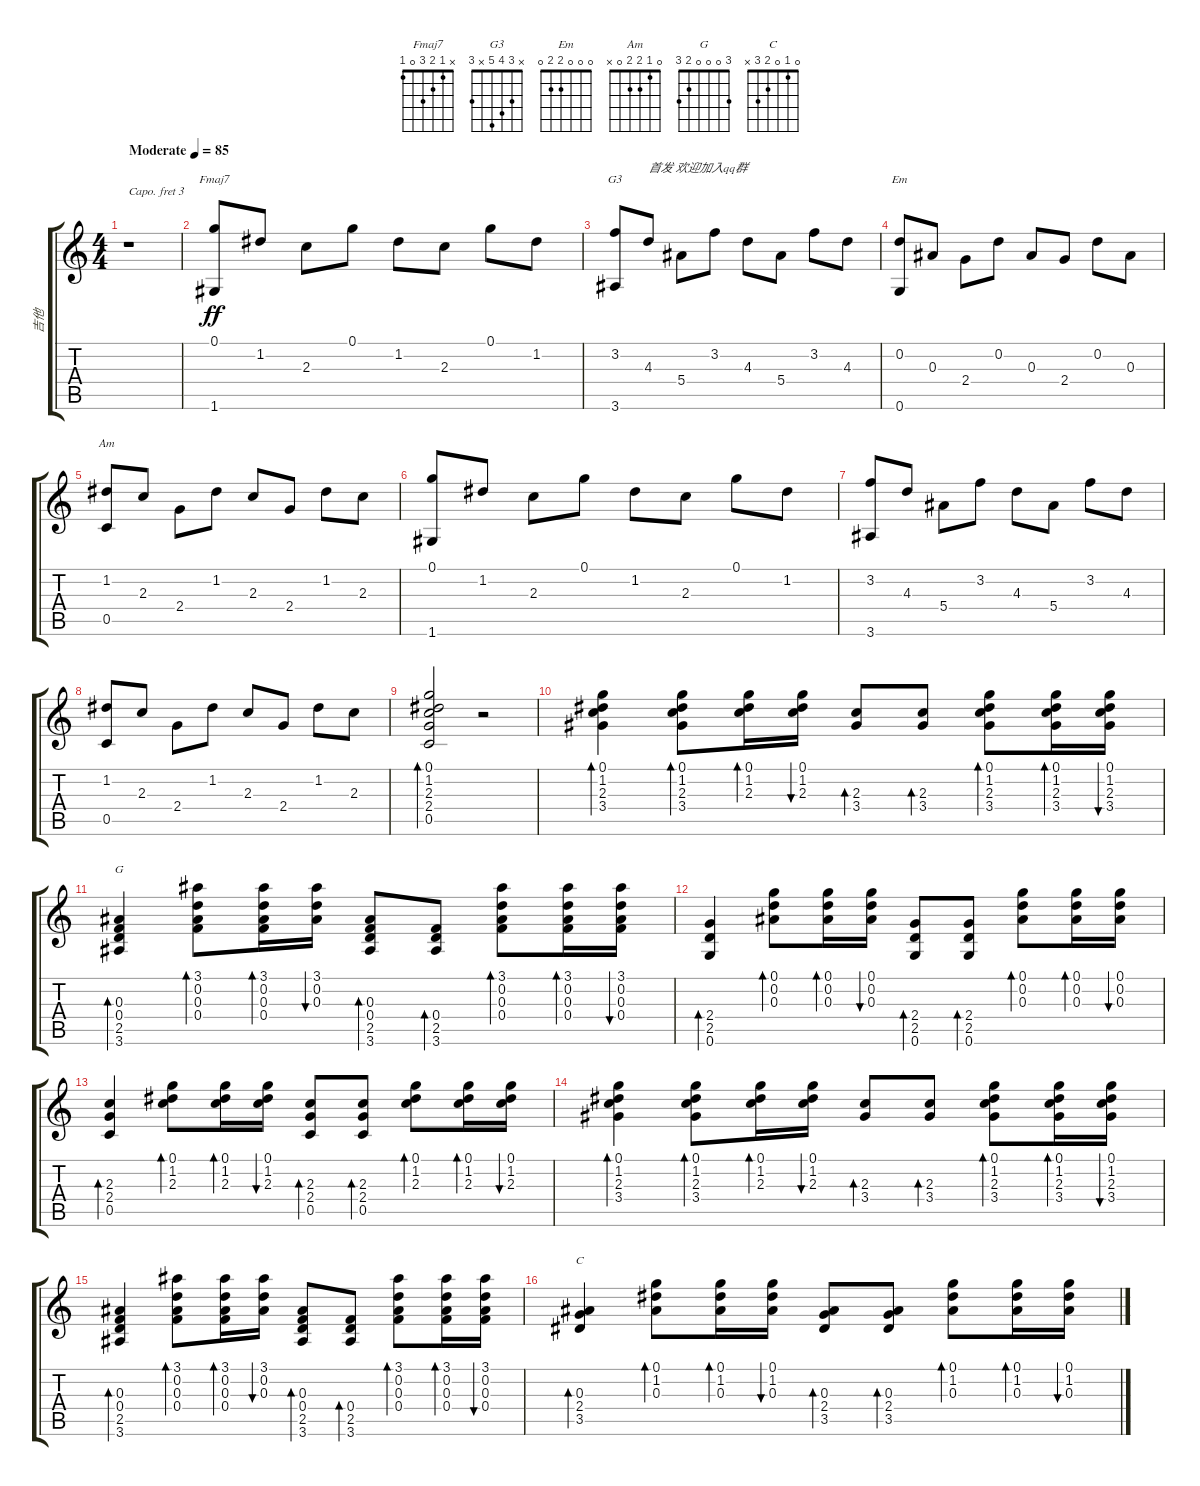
\track ("吉他" "吉他") {instrument acousticguitarsteel}
\staff {score tabs}
\capo 3
\tuning (E4 B3 G3 D3 A2 E2) {hide}
\chord ("Fmaj7" x 1 2 3 0 1)
\chord ("G3" x 3 4 5 x 3)
\chord ("Em" 0 0 0 2 2 0)
\chord ("Am" 0 1 2 2 0 x)
\chord ("G" 3 0 0 0 2 3)
\chord ("C" 0 1 0 2 3 x)
\ts (4 4)
\tempo (85 "Moderate")
\clef g2
\ks c
r.1{dy ff instrument acousticguitarsteel} |
(0.1 1.6).8{ch "Fmaj7"} 1.2.8 2.3.8 0.1.8 1.2.8 2.3.8 0.1.8 1.2.8 |
(3.2 3.6).8{ch "G3"} 4.3.8{txt "首发 欢迎加入qq群"} 5.4.8 3.2.8 4.3.8 5.4.8 3.2.8 4.3.8 |
(0.2 0.6).8{ch "Em"} 0.3.8 2.4.8 0.2.8 0.3.8 2.4.8 0.2.8 0.3.8 |
(1.2 0.5).8{ch "Am"} 2.3.8 2.4.8 1.2.8 2.3.8 2.4.8 1.2.8 2.3.8 |
(0.1 1.6).8 1.2.8 2.3.8 0.1.8 1.2.8 2.3.8 0.1.8 1.2.8 |
(3.2 3.6).8 4.3.8 5.4.8 3.2.8 4.3.8 5.4.8 3.2.8 4.3.8 |
(1.2 0.5).8 2.3.8 2.4.8 1.2.8 2.3.8 2.4.8 1.2.8 2.3.8 |
(0.1 1.2 2.3 2.4 0.5).2{bd 240} r.2 |
(0.1 1.2 2.3 3.4).4{bd 30} (0.1 1.2 2.3 3.4).8{bd 30} (0.1 1.2 2.3).16{bd 30} (0.1 1.2 2.3).16{bu 30} (2.3 3.4).8{bd 30} (2.3 3.4).8{bd 30} (0.1 1.2 2.3 3.4).8{bd 30} (0.1 1.2 2.3 3.4).16{bd 30} (0.1 1.2 2.3 3.4).16{bu 30} |
(0.3 0.4 2.5 3.6).4{bd 30 ch "G"} (3.1 0.2 0.3 0.4).8{bd 30} (3.1 0.2 0.3 0.4).16{bd 30} (3.1 0.2 0.3).16{bu 30} (0.3 0.4 2.5 3.6).8{bd 30} (0.4 2.5 3.6).8{bd 30} (3.1 0.2 0.3 0.4).8{bd 30} (3.1 0.2 0.3 0.4).16{bd 30} (3.1 0.2 0.3 0.4).16{bu 30} |
(2.4 2.5 0.6).4{bd 30} (0.1 0.2 0.3).8{bd 30} (0.1 0.2 0.3).16{bd 30} (0.1 0.2 0.3).16{bu 30} (2.4 2.5 0.6).8{bd 30} (2.4 2.5 0.6).8{bd 30} (0.1 0.2 0.3).8{bd 30} (0.1 0.2 0.3).16{bd 30} (0.1 0.2 0.3).16{bu 30} |
(2.3 2.4 0.5).4{bd 30} (0.1 1.2 2.3).8{bd 30} (0.1 1.2 2.3).16{bd 30} (0.1 1.2 2.3).16{bu 30} (2.3 2.4 0.5).8{bd 30} (2.3 2.4 0.5).8{bd 30} (0.1 1.2 2.3).8{bd 30} (0.1 1.2 2.3).16{bd 30} (0.1 1.2 2.3).16{bu 30} |
(0.1 1.2 2.3 3.4).4{bd 30} (0.1 1.2 2.3 3.4).8{bd 30} (0.1 1.2 2.3).16{bd 30} (0.1 1.2 2.3).16{bu 30} (2.3 3.4).8{bd 30} (2.3 3.4).8{bd 30} (0.1 1.2 2.3 3.4).8{bd 30} (0.1 1.2 2.3 3.4).16{bd 30} (0.1 1.2 2.3 3.4).16{bu 30} |
(0.3 0.4 2.5 3.6).4{bd 30} (3.1 0.2 0.3 0.4).8{bd 30} (3.1 0.2 0.3 0.4).16{bd 30} (3.1 0.2 0.3).16{bu 30} (0.3 0.4 2.5 3.6).8{bd 30} (0.4 2.5 3.6).8{bd 30} (3.1 0.2 0.3 0.4).8{bd 30} (3.1 0.2 0.3 0.4).16{bd 30} (3.1 0.2 0.3 0.4).16{bu 30} |
(0.3 2.4 3.5).4{bd 30 ch "C"} (0.1 1.2 0.3).8{bd 30} (0.1 1.2 0.3).16{bd 30} (0.1 1.2 0.3).16{bu 30} (0.3 2.4 3.5).8{bd 30} (0.3 2.4 3.5).8{bd 30} (0.1 1.2 0.3).8{bd 30} (0.1 1.2 0.3).16{bd 30} (0.1 1.2 0.3).16{bu 30}
